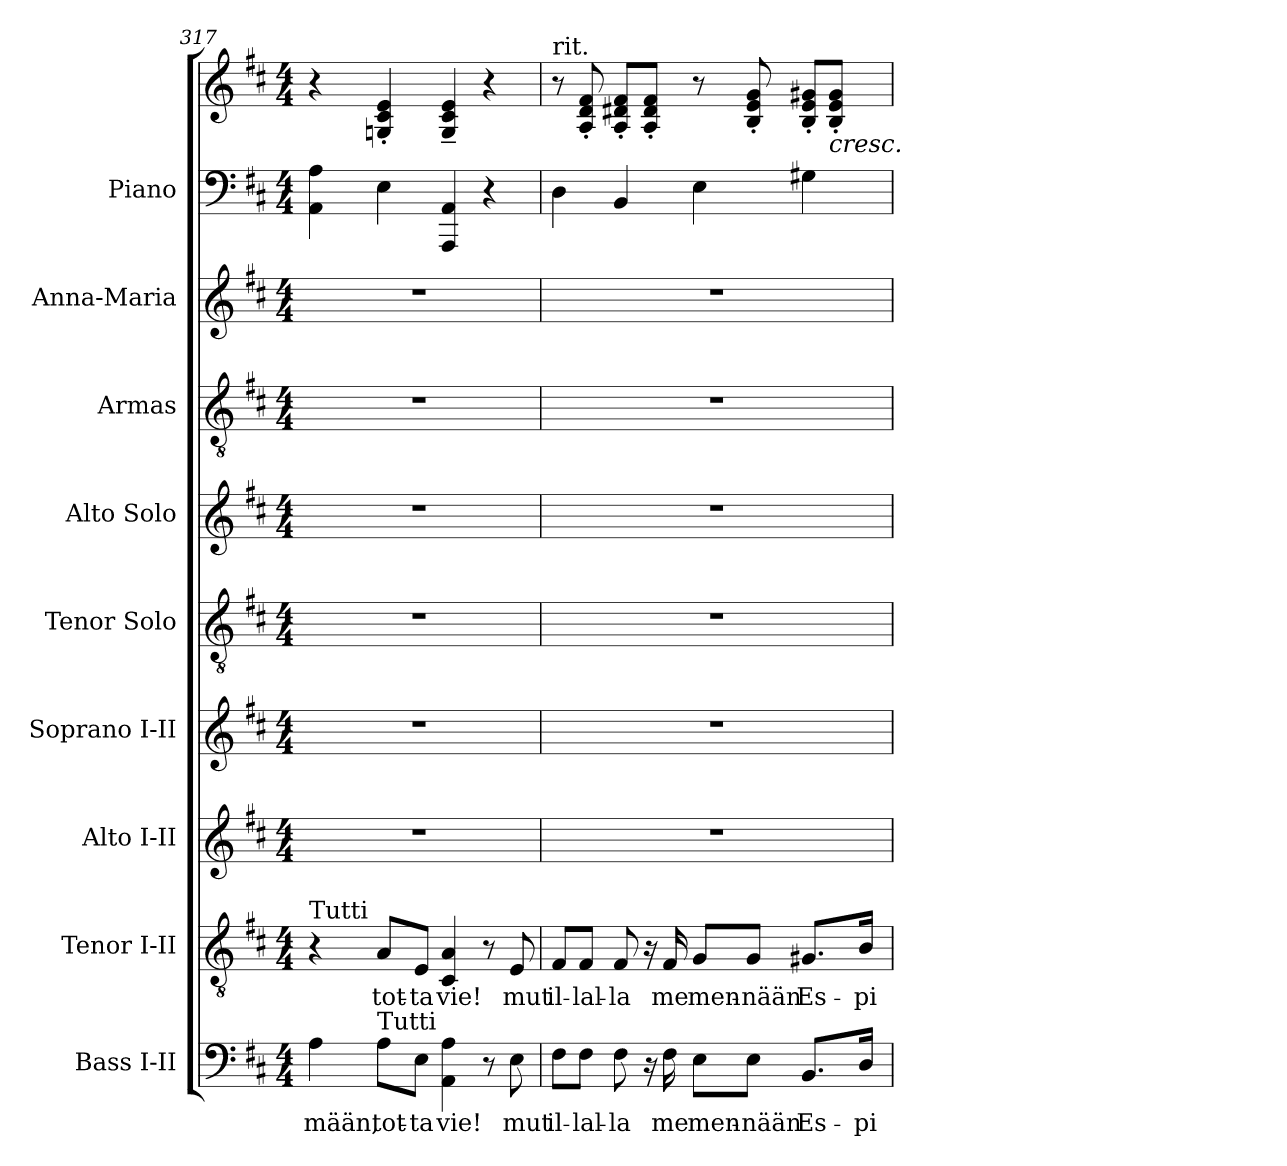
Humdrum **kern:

**kern	**text	**kern	**text	**kern	**kern	**kern	**kern	**kern	**kern	**kern	**kern	**dynam
*part9	*part9	*part8	*part8	*part7	*part6	*part5	*part4	*part3	*part2	*part1	*part1	*part1
*staff10	*staff10	*staff9	*staff9	*staff8	*staff7	*staff6	*staff5	*staff4	*staff3	*staff2	*staff1	*staff1/2
*I"Bass I-II	*	*I"Tenor I-II	*	*I"Alto I-II	*I"Soprano I-II	*I"Tenor Solo	*I"Alto Solo	*I"Armas	*I"Anna-Maria	*I"Piano	*	*
*I'B.	*	*I'T.	*	*I'A.	*I'S.	*I'T. Solo	*I'A. Solo	*I'Armas	*I'A-M	*I'Pno.	*	*
*clefF4	*	*clefGv2	*	*clefG2	*clefG2	*clefGv2	*clefG2	*clefGv2	*clefG2	*clefF4	*clefG2	*
*	*	*ITrd7c12	*	*	*	*ITrd7c12	*	*ITrd7c12	*	*	*	*
*k[f#c#]	*	*k[f#c#]	*	*k[f#c#]	*k[f#c#]	*k[f#c#]	*k[f#c#]	*k[f#c#]	*k[f#c#]	*k[f#c#]	*k[f#c#]	*
*D:	*	*D:	*	*D:	*D:	*D:	*D:	*D:	*D:	*D:	*D:	*
*M4/4	*	*M4/4	*	*M4/4	*M4/4	*M4/4	*M4/4	*M4/4	*M4/4	*M4/4	*M4/4	*
=317	=317	=317	=317	=317	=317	=317	=317	=317	=317	=317	=317	=317
!	!	!LO:TX:a:t=Tutti	!	!	!	!	!	!	!	!	!	!
!	!LO:LY:b:color=#000000	!	!	!	!	!	!	!	!	!	!	!
4Ai\	-mään,	4r	.	1r	1r	1r	1r	1r	1r	4AAi\ 4Ai	4r	.
!	!LO:LY:b:color=#000000	!	!	!	!	!	!	!	!	!	!	!
!LO:TX:a:t=Tutti	!	!	!	!	!	!	!	!	!	!	!	!
!	!	!	!LO:LY:b:color=#000000	!	!	!	!	!	!	!	!	!
8Ai\L	tot-	8AAi/L	tot-	.	.	.	.	.	.	4Ei\	4Gni/' 4c#i' 4ei'	.
!	!LO:LY:b:color=#000000	!	!	!	!	!	!	!	!	!	!	!
!	!	!	!LO:LY:b:color=#000000	!	!	!	!	!	!	!	!	!
8Ei\J	-ta	8EEi/J	-ta	.	.	.	.	.	.	.	.	.
!	!LO:LY:b:color=#000000	!	!	!	!	!	!	!	!	!	!	!
!	!	!	!LO:LY:b:color=#000000	!	!	!	!	!	!	!	!	!
4AAi\ 4Ai	vie!	4CC#i/ 4AAi	vie!	.	.	.	.	.	.	4AAAi/ 4AAi	4Gi/~ 4c#i~ 4ei~	.
8r	.	8r	.	.	.	.	.	.	.	4r	4r	.
!	!LO:LY:b:color=#000000	!	!	!	!	!	!	!	!	!	!	!
!	!	!	!LO:LY:b:color=#000000	!	!	!	!	!	!	!	!	!
8Ei\	mut	8EEi/	mut	.	.	.	.	.	.	.	.	.
=318	=318	=318	=318	=318	=318	=318	=318	=318	=318	=318	=318	=318
!	!LO:LY:b:color=#000000	!	!	!	!	!	!	!	!	!	!	!
*	*	*	*	*	*	*	*	*	*	*	*MM92	*
!	!	!	!	!	!	!	!	!	!	!	!LO:TX:t=rit.	!
!	!	!	!LO:LY:b:color=#000000	!	!	!	!	!	!	!	!	!
8F#i\L	il-	8FF#i/L	il-	1r	1r	1r	1r	1r	1r	4Di\	8r	.
!	!LO:LY:b:color=#000000	!	!	!	!	!	!	!	!	!	!	!
!	!	!	!LO:LY:b:color=#000000	!	!	!	!	!	!	!	!	!
8F#i\J	-lal-	8FF#i/J	-lal-	.	.	.	.	.	.	.	8Ai/' 8di' 8f#i'	.
!	!LO:LY:b:color=#000000	!	!	!	!	!	!	!	!	!	!	!
!	!	!	!LO:LY:b:color=#000000	!	!	!	!	!	!	!	!	!
8F#i\	-la	8FF#i/	-la	.	.	.	.	.	.	4BBi/	8Ai/' 8d#Xi' 8f#i'L	[
16r	.	16r	.	.	.	.	.	.	.	.	8Ai/' 8d#i' 8f#i'J	.
!	!LO:LY:b:color=#000000	!	!	!	!	!	!	!	!	!	!	!
!	!	!	!LO:LY:b:color=#000000	!	!	!	!	!	!	!	!	!
16F#i\	me	16FF#i/	me	.	.	.	.	.	.	.	.	.
!	!LO:LY:b:color=#000000	!	!	!	!	!	!	!	!	!	!	!
!	!	!	!LO:LY:b:color=#000000	!	!	!	!	!	!	!	!	!
8Ei\L	men-	8GGi/L	men-	.	.	.	.	.	.	4Ei\	8r	.
!	!LO:LY:b:color=#000000	!	!	!	!	!	!	!	!	!	!	!
!	!	!	!LO:LY:b:color=#000000	!	!	!	!	!	!	!	!	!
8Ei\J	-nään	8GGi/J	-nään	.	.	.	.	.	.	.	8Bi/' 8ei' 8gi'	.
!	!LO:LY:b:color=#000000	!	!	!	!	!	!	!	!	!	!	!
!	!	!	!LO:LY:b:color=#000000	!	!	!	!	!	!	!	!	!
8.BBi/L	Es-	8.GG#Xi/L	Es-	.	.	.	.	.	.	4G#Xi\	8Bi/' 8ei' 8g#Xi'L	.
!	!	!	!	!	!	!	!	!	!	!	!	!LO:HP:b
.	.	.	.	.	.	.	.	.	.	.	8Bi/' 8ei' 8g#i'J	<
!	!LO:LY:b:color=#000000	!	!	!	!	!	!	!	!	!	!	!
!	!	!	!LO:LY:b:color=#000000	!	!	!	!	!	!	!	!	!
16Di/Jk	-pi-	16BBi/Jk	-pi-	.	.	.	.	.	.	.	.	.
=	=	=	=	=	=	=	=	=	=	=	=	=
*-	*-	*-	*-	*-	*-	*-	*-	*-	*-	*-	*-	*-
